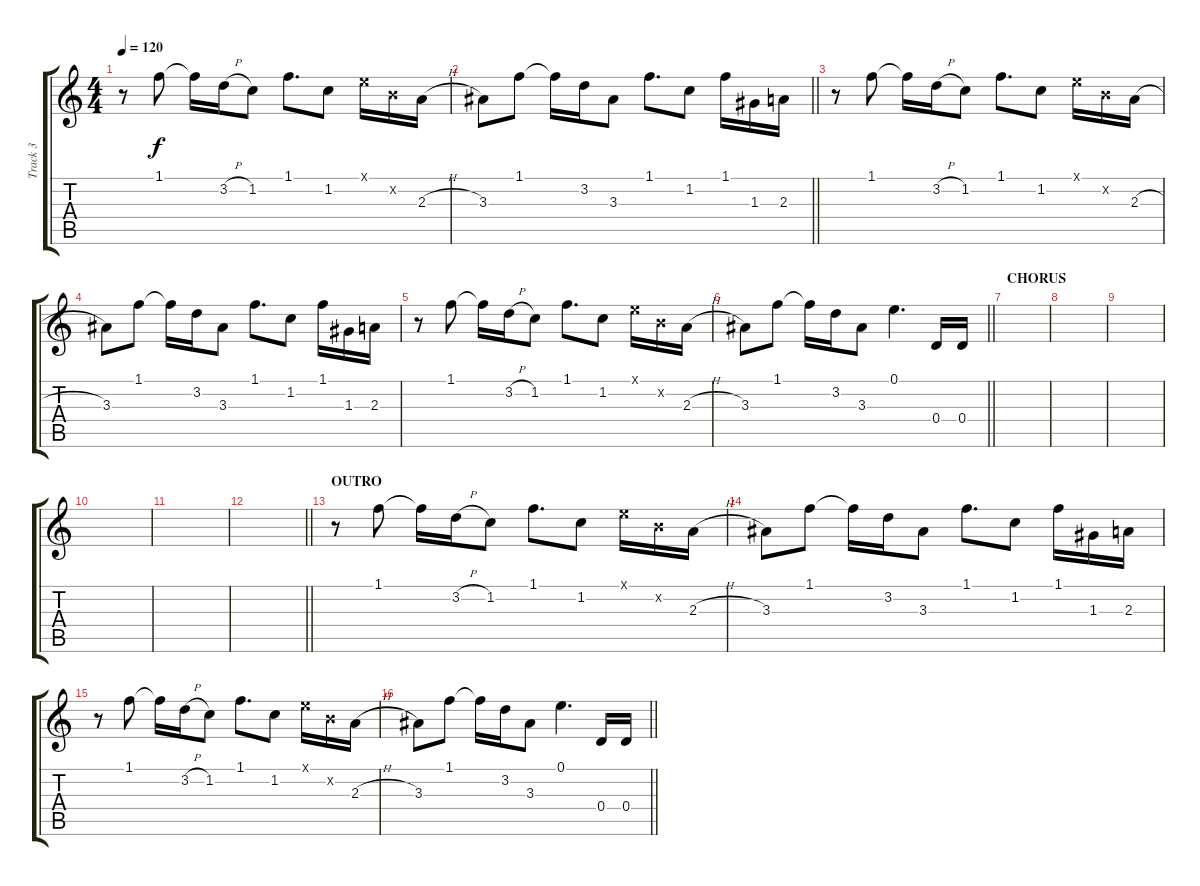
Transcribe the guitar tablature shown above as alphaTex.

\track ("Track 3" "Track 3") {instrument electricguitarclean}
\staff {score tabs}
\tuning (E4 B3 G3 D3 A2 E2) {hide}
\ts (4 4)
\tempo 120
\clef g2
\ks c
r.8{dy f} 1.1.8 1.1{t}.16 3.2{h}.16 1.2.8 1.1.8{d} 1.2.8 0.1{x}.16 0.2{x}.16 2.3{h}.16 |
\barLineRight lightlight
3.3.8 1.1.8 1.1{t}.16 3.2.16 3.3.8 1.1.8{d} 1.2.8 1.1.16 1.3.16 2.3.16 |
r.8 1.1.8 1.1{t}.16 3.2{h}.16 1.2.8 1.1.8{d} 1.2.8 0.1{x}.16 0.2{x}.16 2.3{h}.16 |
3.3.8 1.1.8 1.1{t}.16 3.2.16 3.3.8 1.1.8{d} 1.2.8 1.1.16 1.3.16 2.3.16 |
r.8 1.1.8 1.1{t}.16 3.2{h}.16 1.2.8 1.1.8{d} 1.2.8 0.1{x}.16 0.2{x}.16 2.3{h}.16 |
\barLineRight lightlight
3.3.8 1.1.8 1.1{t}.16 3.2.16 3.3.8 0.1.4{d} 0.4.16 0.4.16 |
\section ("" "CHORUS")
|
|
|
|
|
\barLineRight lightlight
|
\section ("" "OUTRO")
r.8 1.1.8 1.1{t}.16 3.2{h}.16 1.2.8 1.1.8{d} 1.2.8 0.1{x}.16 0.2{x}.16 2.3{h}.16 |
3.3.8 1.1.8 1.1{t}.16 3.2.16 3.3.8 1.1.8{d} 1.2.8 1.1.16 1.3.16 2.3.16 |
r.8 1.1.8 1.1{t}.16 3.2{h}.16 1.2.8 1.1.8{d} 1.2.8 0.1{x}.16 0.2{x}.16 2.3{h}.16 |
\barLineRight lightlight
3.3.8 1.1.8 1.1{t}.16 3.2.16 3.3.8 0.1.4{d} 0.4.16 0.4.16
